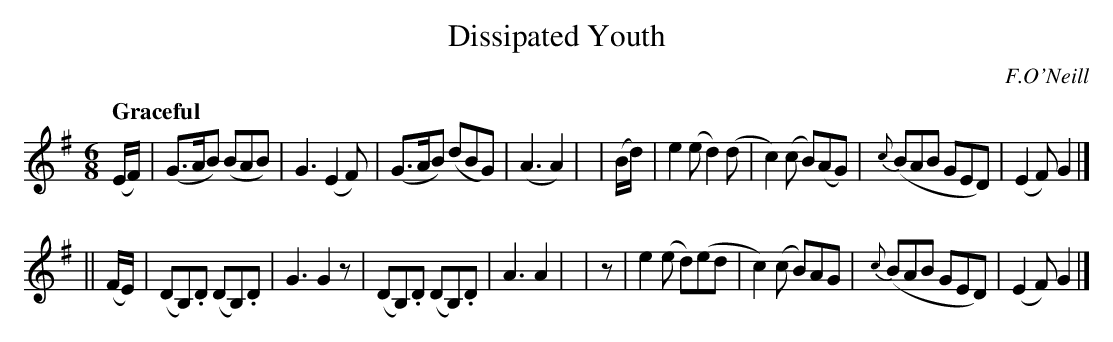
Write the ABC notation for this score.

X:1
T: Dissipated Youth
O: F.O'Neill
Q: "Graceful"
M: 6/8
L: 1/8
K: G
(E/F/) | (G>AB) (BAB) | G3 (E2F) | (G>AB) (dBG) | (A3 A2) |\
| (B/d/) | e2(e d2)(d | c2) (c B)(AG) | {c}(BAB GED) | (E2F) G2 |]
|| (F/E/) | (DB,).D (DB,).D | G3 G2z | (DB,).D (DB,).D | A3 A2 |\
| z | e2(e d)(ed | c2) (c B)AG | {c}(BAB GED) | (E2F) G2 |]
